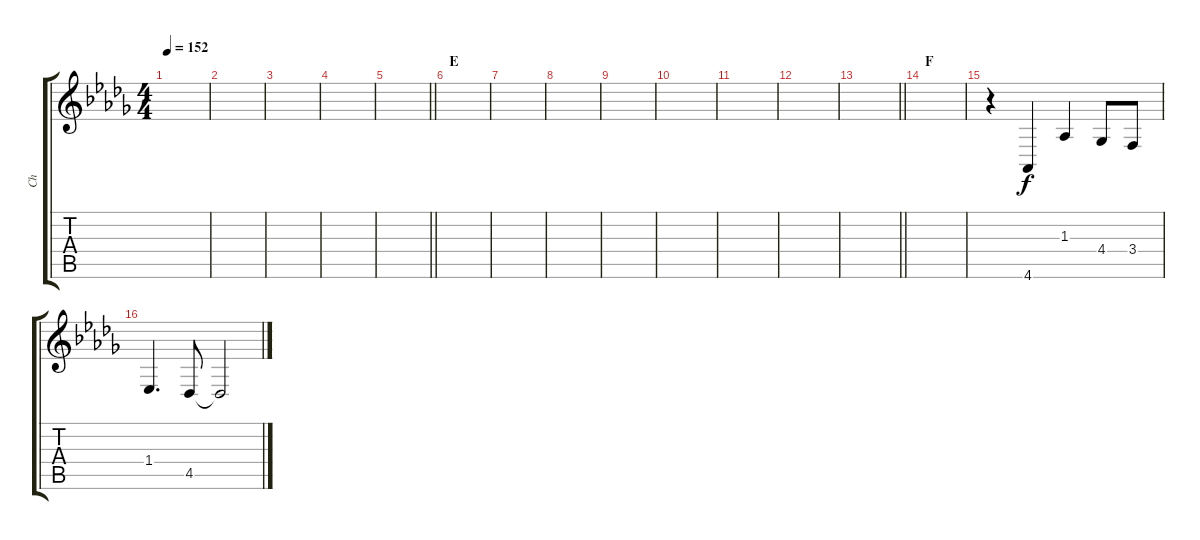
\track ("Ch" "Ch") {instrument violin}
\staff {score tabs}
\tuning (E4 B3 G3 D3 A2 E2) {hide}
\ts (4 4)
\tempo 152
\clef g2
\ks db
|
|
|
|
\barLineRight lightlight
|
\section ("" "E")
|
|
|
|
|
|
|
\barLineRight lightlight
|
\section ("" "F")
|
r.4 4.6.4 1.3.4 4.4.8 3.4.8 |
1.4.4{d} 4.5.8 4.5{t}.2
